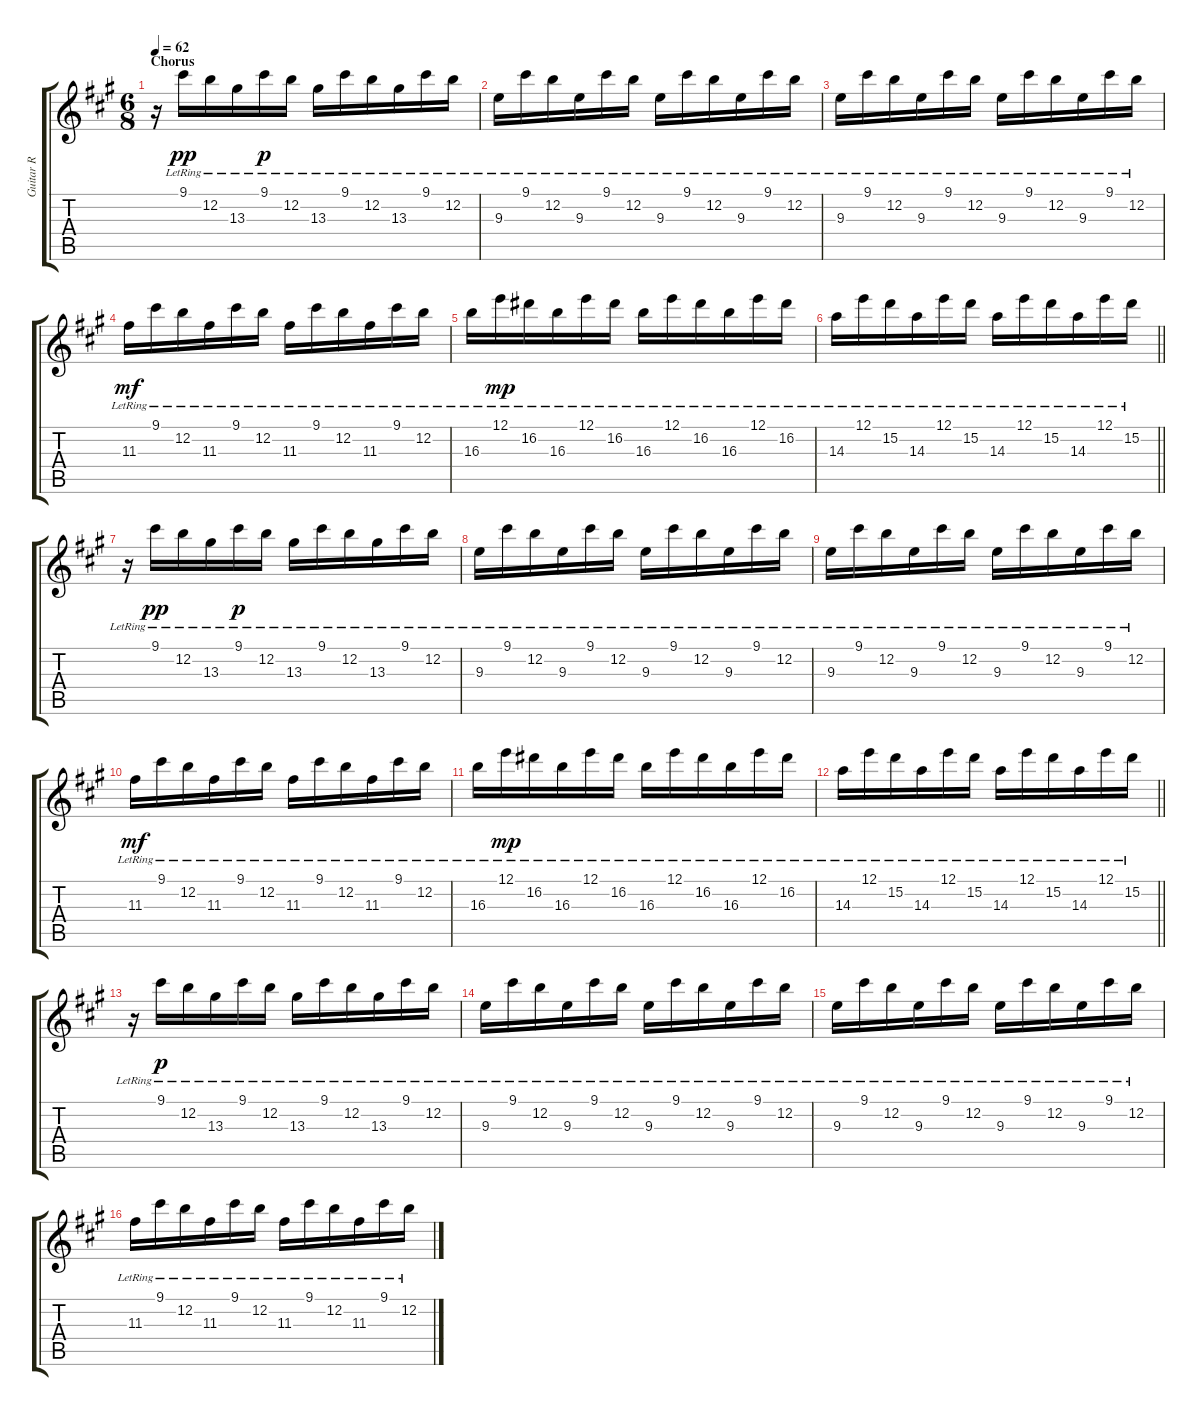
\track ("Guitar R" "Guitar R") {instrument acousticguitarnylon}
\staff {score tabs}
\tuning (E4 B3 G3 D3 A2 D2) {hide}
\ts (6 8)
\section ("" "Chorus")
\tempo 62
\clef g2
\ks a
r.16{dy mf} 9.1{lr}.16{dy pp} 12.2{lr}.16 13.3{lr}.16 9.1{lr}.16{dy p} 12.2{lr}.16 13.3{lr}.16 9.1{lr}.16 12.2{lr}.16 13.3{lr}.16 9.1{lr}.16 12.2{lr}.16 |
9.3{lr}.16 9.1{lr}.16 12.2{lr}.16 9.3{lr}.16 9.1{lr}.16 12.2{lr}.16 9.3{lr}.16 9.1{lr}.16 12.2{lr}.16 9.3{lr}.16 9.1{lr}.16 12.2{lr}.16 |
9.3{lr}.16 9.1{lr}.16 12.2{lr}.16 9.3{lr}.16 9.1{lr}.16 12.2{lr}.16 9.3{lr}.16 9.1{lr}.16 12.2{lr}.16 9.3{lr}.16 9.1{lr}.16 12.2{lr}.16 |
11.3{lr}.16{dy mf} 9.1{lr}.16 12.2{lr}.16 11.3{lr}.16 9.1{lr}.16 12.2{lr}.16 11.3{lr}.16 9.1{lr}.16 12.2{lr}.16 11.3{lr}.16 9.1{lr}.16 12.2{lr}.16 |
16.3{lr}.16 12.1{lr}.16{dy mp} 16.2{lr}.16 16.3{lr}.16 12.1{lr}.16 16.2{lr}.16 16.3{lr}.16 12.1{lr}.16 16.2{lr}.16 16.3{lr}.16 12.1{lr}.16 16.2{lr}.16 |
\barLineRight lightlight
14.3{lr}.16 12.1{lr}.16 15.2{lr}.16 14.3{lr}.16 12.1{lr}.16 15.2{lr}.16 14.3{lr}.16 12.1{lr}.16 15.2{lr}.16 14.3{lr}.16 12.1{lr}.16 15.2{lr}.16 |
r.16 9.1{lr}.16{dy pp} 12.2{lr}.16 13.3{lr}.16 9.1{lr}.16{dy p} 12.2{lr}.16 13.3{lr}.16 9.1{lr}.16 12.2{lr}.16 13.3{lr}.16 9.1{lr}.16 12.2{lr}.16 |
9.3{lr}.16 9.1{lr}.16 12.2{lr}.16 9.3{lr}.16 9.1{lr}.16 12.2{lr}.16 9.3{lr}.16 9.1{lr}.16 12.2{lr}.16 9.3{lr}.16 9.1{lr}.16 12.2{lr}.16 |
9.3{lr}.16 9.1{lr}.16 12.2{lr}.16 9.3{lr}.16 9.1{lr}.16 12.2{lr}.16 9.3{lr}.16 9.1{lr}.16 12.2{lr}.16 9.3{lr}.16 9.1{lr}.16 12.2{lr}.16 |
11.3{lr}.16{dy mf} 9.1{lr}.16 12.2{lr}.16 11.3{lr}.16 9.1{lr}.16 12.2{lr}.16 11.3{lr}.16 9.1{lr}.16 12.2{lr}.16 11.3{lr}.16 9.1{lr}.16 12.2{lr}.16 |
16.3{lr}.16 12.1{lr}.16{dy mp} 16.2{lr}.16 16.3{lr}.16 12.1{lr}.16 16.2{lr}.16 16.3{lr}.16 12.1{lr}.16 16.2{lr}.16 16.3{lr}.16 12.1{lr}.16 16.2{lr}.16 |
\barLineRight lightlight
14.3{lr}.16 12.1{lr}.16 15.2{lr}.16 14.3{lr}.16 12.1{lr}.16 15.2{lr}.16 14.3{lr}.16 12.1{lr}.16 15.2{lr}.16 14.3{lr}.16 12.1{lr}.16 15.2{lr}.16 |
r.16 9.1{lr}.16{dy p} 12.2{lr}.16 13.3{lr}.16 9.1{lr}.16 12.2{lr}.16 13.3{lr}.16 9.1{lr}.16 12.2{lr}.16 13.3{lr}.16 9.1{lr}.16 12.2{lr}.16 |
9.3{lr}.16 9.1{lr}.16 12.2{lr}.16 9.3{lr}.16 9.1{lr}.16 12.2{lr}.16 9.3{lr}.16 9.1{lr}.16 12.2{lr}.16 9.3{lr}.16 9.1{lr}.16 12.2{lr}.16 |
9.3{lr}.16 9.1{lr}.16 12.2{lr}.16 9.3{lr}.16 9.1{lr}.16 12.2{lr}.16 9.3{lr}.16 9.1{lr}.16 12.2{lr}.16 9.3{lr}.16 9.1{lr}.16 12.2{lr}.16 |
11.3{lr}.16 9.1{lr}.16 12.2{lr}.16 11.3{lr}.16 9.1{lr}.16 12.2{lr}.16 11.3{lr}.16 9.1{lr}.16 12.2{lr}.16 11.3{lr}.16 9.1{lr}.16 12.2{lr}.16
